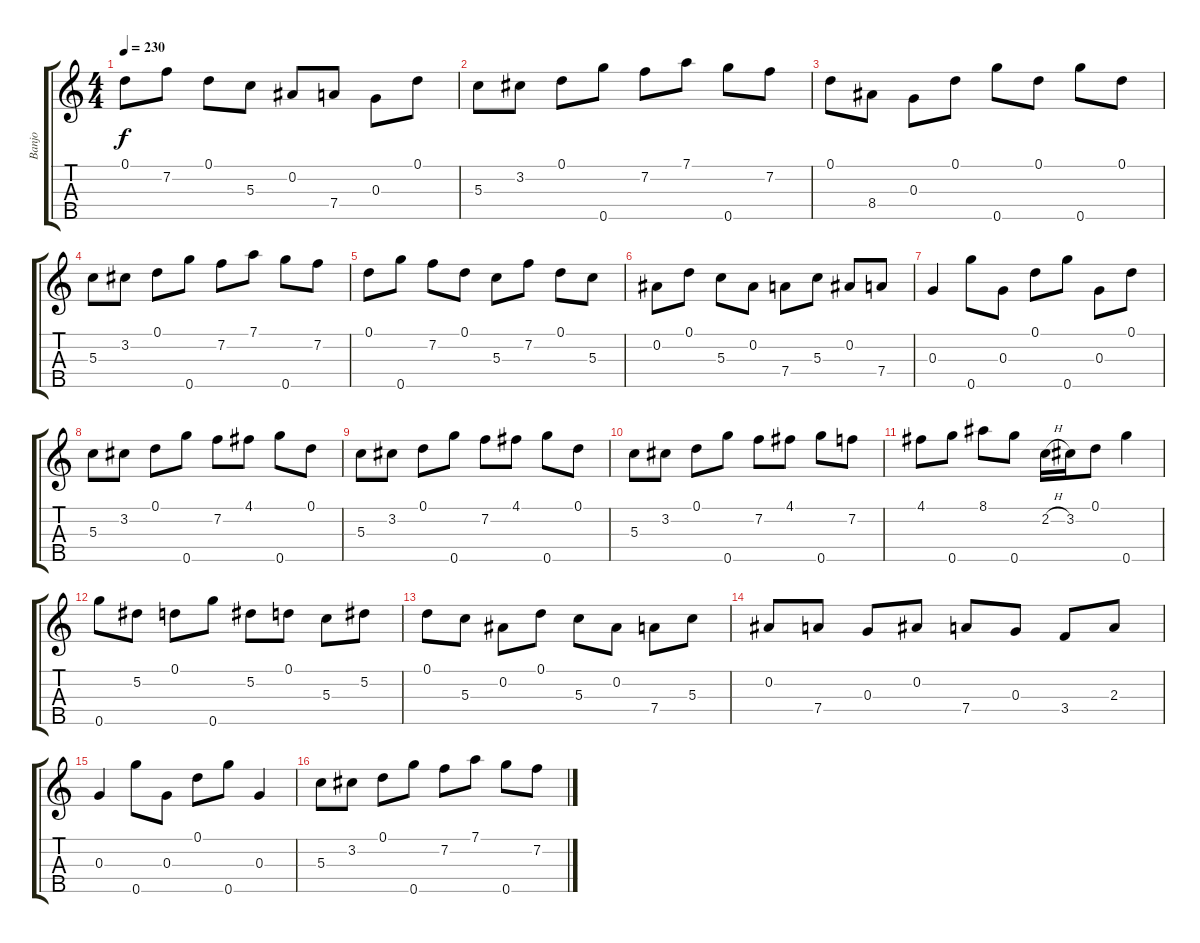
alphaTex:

\track ("Banjo" "Banjo") {instrument banjo}
\staff {score tabs}
\tuning (D4 Bb3 G3 D3 G4) {hide}
\displaytranspose 12
\ts (4 4)
\tempo 230
\clef g2
\ks c
0.1.8{dy f} 7.2.8 0.1.8 5.3.8 0.2.8 7.4.8 0.3.8 0.1.8 |
5.3.8 3.2.8 0.1.8 0.5.8 7.2.8 7.1.8 0.5.8 7.2.8 |
0.1.8 8.4.8 0.3.8 0.1.8 0.5.8 0.1.8 0.5.8 0.1.8 |
5.3.8 3.2.8 0.1.8 0.5.8 7.2.8 7.1.8 0.5.8 7.2.8 |
0.1.8 0.5.8 7.2.8 0.1.8 5.3.8 7.2.8 0.1.8 5.3.8 |
0.2.8 0.1.8 5.3.8 0.2.8 7.4.8 5.3.8 0.2.8 7.4.8 |
0.3.4 0.5.8 0.3.8 0.1.8 0.5.8 0.3.8 0.1.8 |
5.3.8 3.2.8 0.1.8 0.5.8 7.2.8 4.1.8 0.5.8 0.1.8 |
5.3.8 3.2.8 0.1.8 0.5.8 7.2.8 4.1.8 0.5.8 0.1.8 |
5.3.8 3.2.8 0.1.8 0.5.8 7.2.8 4.1.8 0.5.8 7.2.8 |
4.1.8 0.5.8 8.1.8 0.5.8 2.2{h}.16 3.2.16 0.1.8 0.5.4 |
0.5.8 5.2.8 0.1.8 0.5.8 5.2.8 0.1.8 5.3.8 5.2.8 |
0.1.8 5.3.8 0.2.8 0.1.8 5.3.8 0.2.8 7.4.8 5.3.8 |
0.2.8 7.4.8 0.3.8 0.2.8 7.4.8 0.3.8 3.4.8 2.3.8 |
0.3.4 0.5.8 0.3.8 0.1.8 0.5.8 0.3.4 |
5.3.8 3.2.8 0.1.8 0.5.8 7.2.8 7.1.8 0.5.8 7.2.8
